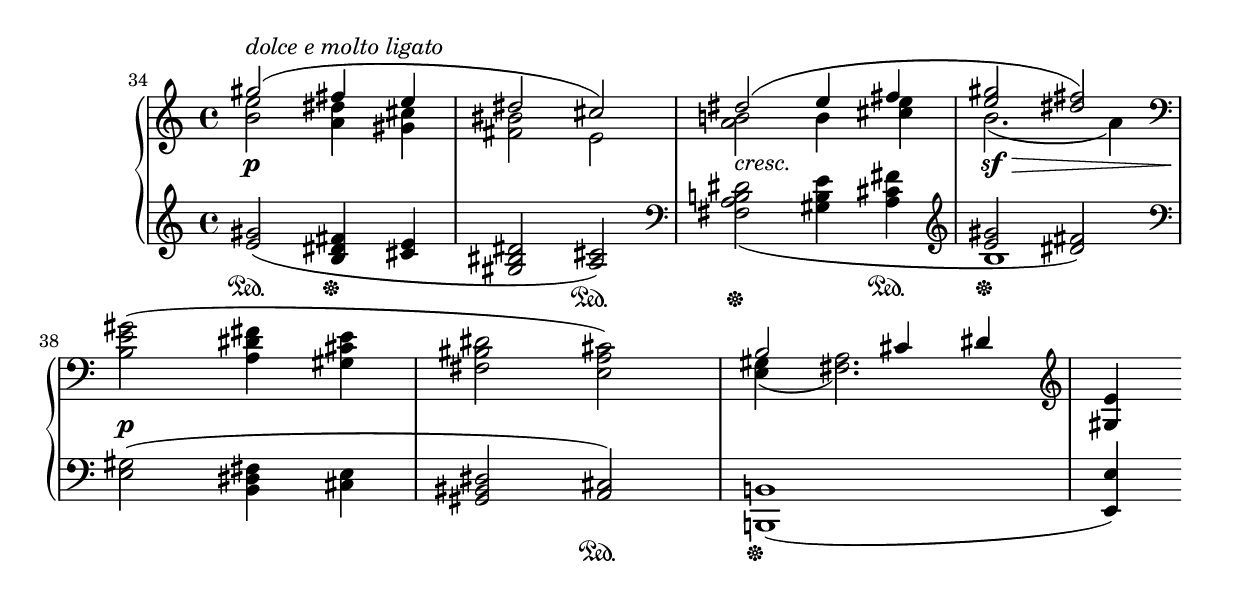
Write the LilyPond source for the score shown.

\version "2.11.38"
\include "english.ly"

% NR 1.1 Pitches

% L. v. Beethoven 
% Piano sonata 21 - Dem Grafen von Waldstein Gewidmet
% chorale at measures 34 - 40+

\new PianoStaff <<

   % RH Staff
   \new Staff <<

      % RH Voice 1
      \new Voice {
         \set Score.currentBarNumber = #34
         \voiceOne
         gs''2 ( ^ \markup \italic { dolce e molto ligato }
         fs''4
         e''4
         |
         ds''2
         cs''2 )
         |
         ds''2 (
         e''4
         fs''4
         |
         <gs'' e''>2
         <fs'' ds''>2 )
         |
         \oneVoice
         \clef bass
         <gs' e' b>2 (
         <fs' ds' a>4
         <e' cs' gs>4
         |
         <ds' bs fs>2
         <cs' a e>2 )
         |
         \voiceOne
         b2 %(
         cs'4
         ds'4
         |
         \clef treble
         <e' gs>4 %)
      }

      % RH Voice 2
      \new Voice {
         \voiceTwo
         \override Staff.DynamicLineSpanner #'staff-padding = #2.5
         <e'' b'>2 \p
         <ds'' a'>4
         <cs'' gs'>4
         |
         <bs' fs'>2
         e'2
         |
         \once \override TextScript #'staff-padding = #2.5
         <b'! a'>2 _ \markup \italic { cresc. }
         b'4
         <e'' cs''>4
         |
         b'2. ( \sf \>
         a'4 ) 
         \clef bass
         | \break
         s1 \p
         |
         s1
         |
         <gs e>4 (
         <a fs>2. )
         |
         s4
      }

   >>

   % LH Staff
   \new Staff {
      \override Staff.SustainPedalLineSpanner #'staff-padding = #5
      <gs' e'>2 ( \sustainDown
      <fs' ds' b>4 \sustainUp
      <e' cs'>4
      |
      <ds' bs gs>2
      <cs' a>2 ) \sustainDown
      |
      \clef bass
      \slurDown
      <ds' b! a fs>2 ( \sustainUp
      <e' b gs>4
      <fs' cs' a>4 \sustainDown
      |
      \clef treble
      \voiceOne
      <<
         {
            <gs' e'>2
            <fs' ds'>2 )
         }
         \new Voice {
            \voiceTwo
            b1 \sustainUp
         }
      >>
      \oneVoice
      |
      %\break
      \clef bass
      <gs e>2 ( 
      <fs ds b,>4
      <e cs>4
      |
      <ds bs, gs,>2
      <cs a,>2 ) \sustainDown
      |
      <b,! b,,!>1 ( \sustainUp
      |
      <e e,>4 )
   }

>>
